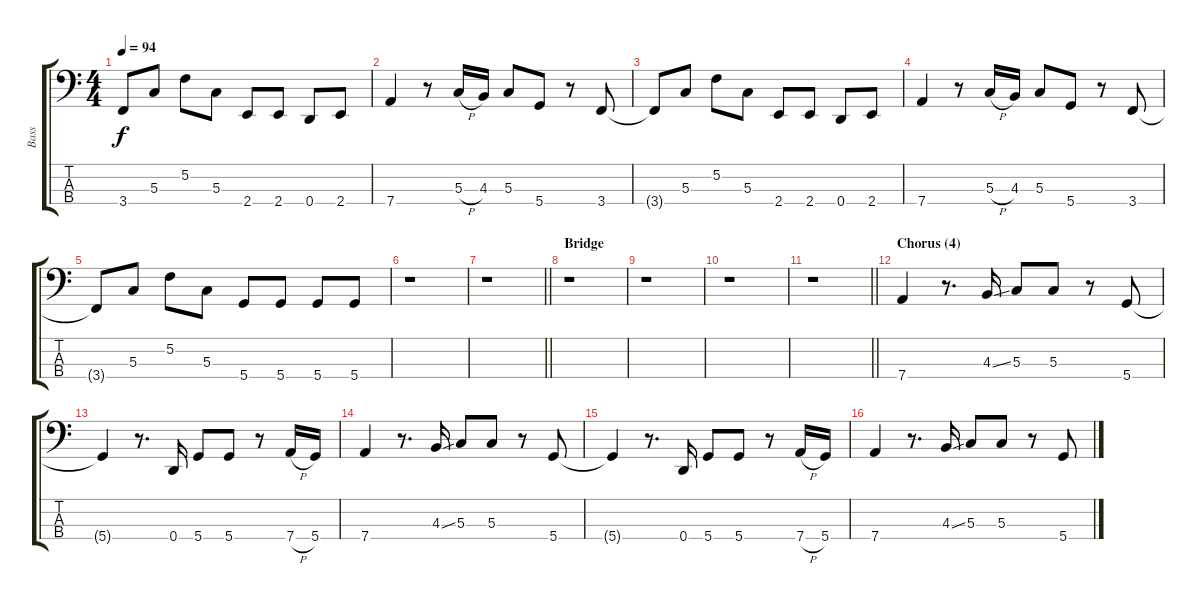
\track ("Bass" "Bass") {instrument electricbasspick}
\staff {score tabs}
\tuning (F2 C2 G1 D1) {hide}
\ts (4 4)
\tempo 94
\clef f4
\ks aminor
3.4{t}.8{dy f} 5.3.8 5.2.8 5.3.8 2.4.8 2.4.8 0.4.8 2.4.8 |
7.4.4 r.8 5.3{h}.16 4.3.16 5.3.8 5.4.8 r.8 3.4.8 |
3.4{t}.8 5.3.8 5.2.8 5.3.8 2.4.8 2.4.8 0.4.8 2.4.8 |
7.4.4 r.8 5.3{h}.16 4.3.16 5.3.8 5.4.8 r.8 3.4.8 |
3.4{t}.8 5.3.8 5.2.8 5.3.8 5.4.8 5.4.8 5.4.8 5.4.8 |
r.1 |
\barLineRight lightlight
r.1 |
\section ("" "Bridge")
r.1 |
r.1 |
r.1 |
\barLineRight lightlight
r.1 |
\section ("" "Chorus (4)")
7.4.4 r.8{d} 4.3{ss}.16 5.3.8 5.3.8 r.8 5.4.8 |
5.4{t}.4 r.8{d} 0.4.16 5.4.8 5.4.8 r.8 7.4{h}.16 5.4.16 |
7.4.4 r.8{d} 4.3{ss}.16 5.3.8 5.3.8 r.8 5.4.8 |
5.4{t}.4 r.8{d} 0.4.16 5.4.8 5.4.8 r.8 7.4{h}.16 5.4.16 |
7.4.4 r.8{d} 4.3{ss}.16 5.3.8 5.3.8 r.8 5.4.8
